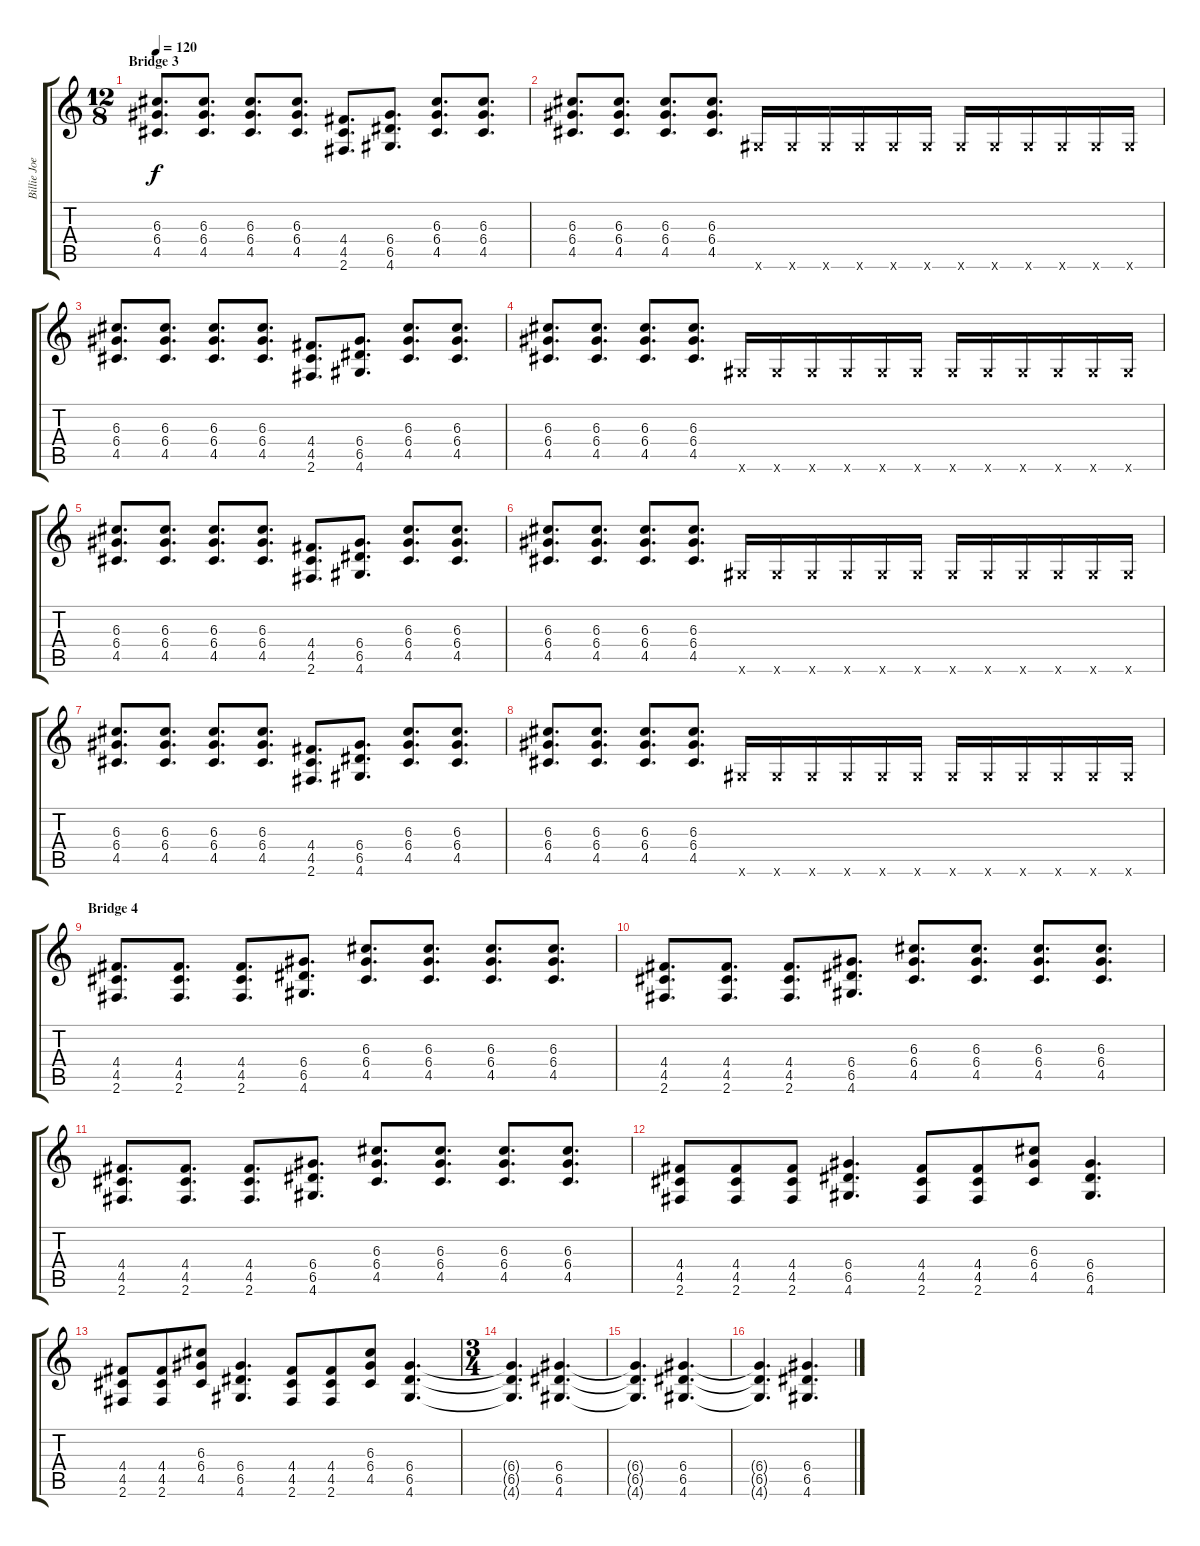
\track ("Billie Joe Armstrong" "Billie Joe") {instrument distortionguitar}
\staff {score tabs}
\tuning (E4 B3 G3 D3 A2 E2) {hide}
\ts (12 8)
\section ("" "Bridge 3")
\tempo 120
\clef g2
\ks c
(6.3 6.4 4.5).8{d dy f} (6.3 6.4 4.5).8{d} (6.3 6.4 4.5).8{d} (6.3 6.4 4.5).8{d} (4.4 4.5 2.6).8{d} (6.4 6.5 4.6).8{d} (6.3 6.4 4.5).8{d} (6.3 6.4 4.5).8{d} |
(6.3 6.4 4.5).8{d} (6.3 6.4 4.5).8{d} (6.3 6.4 4.5).8{d} (6.3 6.4 4.5).8{d} 4.6{x}.16 4.6{x}.16 4.6{x}.16 4.6{x}.16 4.6{x}.16 4.6{x}.16 4.6{x}.16 4.6{x}.16 4.6{x}.16 4.6{x}.16 4.6{x}.16 4.6{x}.16 |
(6.3 6.4 4.5).8{d} (6.3 6.4 4.5).8{d} (6.3 6.4 4.5).8{d} (6.3 6.4 4.5).8{d} (4.4 4.5 2.6).8{d} (6.4 6.5 4.6).8{d} (6.3 6.4 4.5).8{d} (6.3 6.4 4.5).8{d} |
(6.3 6.4 4.5).8{d} (6.3 6.4 4.5).8{d} (6.3 6.4 4.5).8{d} (6.3 6.4 4.5).8{d} 4.6{x}.16 4.6{x}.16 4.6{x}.16 4.6{x}.16 4.6{x}.16 4.6{x}.16 4.6{x}.16 4.6{x}.16 4.6{x}.16 4.6{x}.16 4.6{x}.16 4.6{x}.16 |
(6.3 6.4 4.5).8{d} (6.3 6.4 4.5).8{d} (6.3 6.4 4.5).8{d} (6.3 6.4 4.5).8{d} (4.4 4.5 2.6).8{d} (6.4 6.5 4.6).8{d} (6.3 6.4 4.5).8{d} (6.3 6.4 4.5).8{d} |
(6.3 6.4 4.5).8{d} (6.3 6.4 4.5).8{d} (6.3 6.4 4.5).8{d} (6.3 6.4 4.5).8{d} 4.6{x}.16 4.6{x}.16 4.6{x}.16 4.6{x}.16 4.6{x}.16 4.6{x}.16 4.6{x}.16 4.6{x}.16 4.6{x}.16 4.6{x}.16 4.6{x}.16 4.6{x}.16 |
(6.3 6.4 4.5).8{d} (6.3 6.4 4.5).8{d} (6.3 6.4 4.5).8{d} (6.3 6.4 4.5).8{d} (4.4 4.5 2.6).8{d} (6.4 6.5 4.6).8{d} (6.3 6.4 4.5).8{d} (6.3 6.4 4.5).8{d} |
(6.3 6.4 4.5).8{d} (6.3 6.4 4.5).8{d} (6.3 6.4 4.5).8{d} (6.3 6.4 4.5).8{d} 4.6{x}.16 4.6{x}.16 4.6{x}.16 4.6{x}.16 4.6{x}.16 4.6{x}.16 4.6{x}.16 4.6{x}.16 4.6{x}.16 4.6{x}.16 4.6{x}.16 4.6{x}.16 |
\section ("" "Bridge 4")
(4.4 4.5 2.6).8{d} (4.4 4.5 2.6).8{d} (4.4 4.5 2.6).8{d} (6.4 6.5 4.6).8{d} (6.3 6.4 4.5).8{d} (6.3 6.4 4.5).8{d} (6.3 6.4 4.5).8{d} (6.3 6.4 4.5).8{d} |
(4.4 4.5 2.6).8{d} (4.4 4.5 2.6).8{d} (4.4 4.5 2.6).8{d} (6.4 6.5 4.6).8{d} (6.3 6.4 4.5).8{d} (6.3 6.4 4.5).8{d} (6.3 6.4 4.5).8{d} (6.3 6.4 4.5).8{d} |
(4.4 4.5 2.6).8{d} (4.4 4.5 2.6).8{d} (4.4 4.5 2.6).8{d} (6.4 6.5 4.6).8{d} (6.3 6.4 4.5).8{d} (6.3 6.4 4.5).8{d} (6.3 6.4 4.5).8{d} (6.3 6.4 4.5).8{d} |
(4.4 4.5 2.6).8 (4.4 4.5 2.6).8 (4.4 4.5 2.6).8 (6.4 6.5 4.6).4{d} (4.4 4.5 2.6).8 (4.4 4.5 2.6).8 (6.3 6.4 4.5).8 (6.4 6.5 4.6).4{d} |
(4.4 4.5 2.6).8 (4.4 4.5 2.6).8 (6.3 6.4 4.5).8 (6.4 6.5 4.6).4{d} (4.4 4.5 2.6).8 (4.4 4.5 2.6).8 (6.3 6.4 4.5).8 (6.4 6.5 4.6).4{d} |
\ts (3 4)
(6.4{t} 6.5{t} 4.6{t}).4{d} (6.4 6.5 4.6).4{d} |
(6.4{t} 6.5{t} 4.6{t}).4{d} (6.4 6.5 4.6).4{d} |
(6.4{t} 6.5{t} 4.6{t}).4{d} (6.4 6.5 4.6).4{d}
